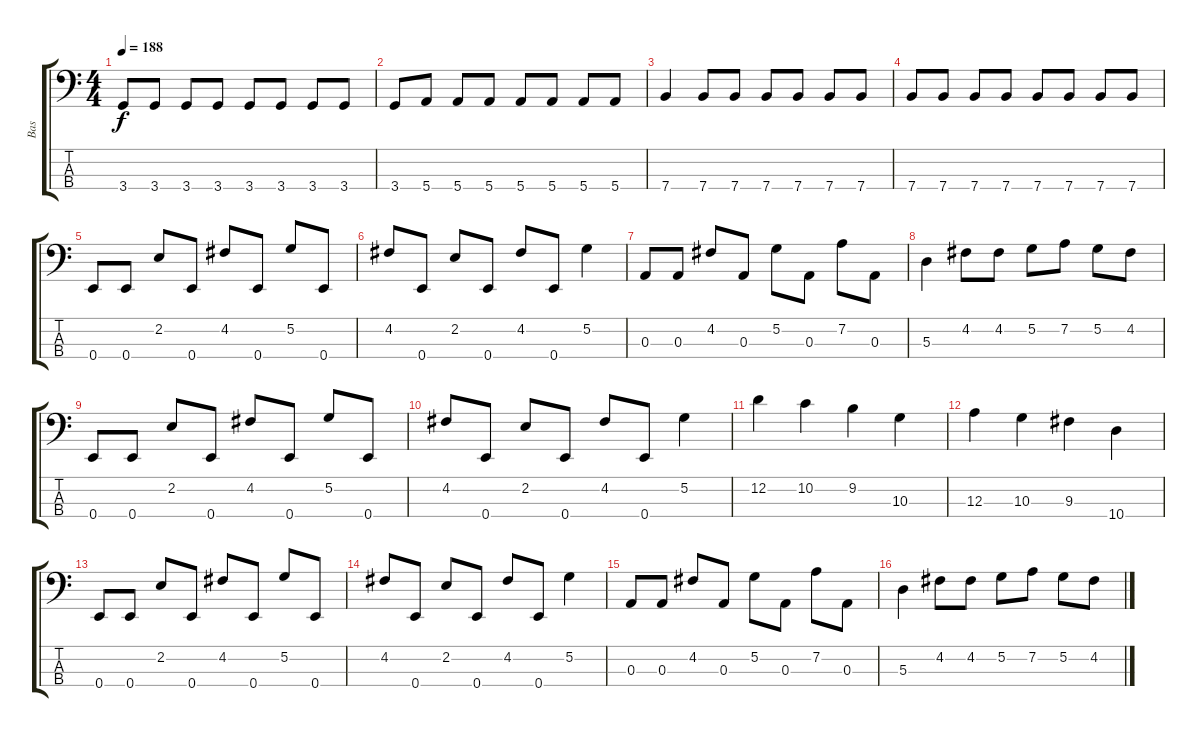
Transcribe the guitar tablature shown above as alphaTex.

\track ("Bas" "Bas") {instrument electricbassfinger}
\staff {score tabs}
\tuning (G2 D2 A1 E1) {hide}
\ts (4 4)
\tempo 188
\clef f4
\ks c
3.4.8{dy f} 3.4.8 3.4.8 3.4.8 3.4.8 3.4.8 3.4.8 3.4.8 |
3.4.8 5.4.8 5.4.8 5.4.8 5.4.8 5.4.8 5.4.8 5.4.8 |
7.4.4 7.4.8 7.4.8 7.4.8 7.4.8 7.4.8 7.4.8 |
7.4.8 7.4.8 7.4.8 7.4.8 7.4.8 7.4.8 7.4.8 7.4.8 |
0.4.8 0.4.8 2.2.8 0.4.8 4.2.8 0.4.8 5.2.8 0.4.8 |
4.2.8 0.4.8 2.2.8 0.4.8 4.2.8 0.4.8 5.2.4 |
0.3.8 0.3.8 4.2.8 0.3.8 5.2.8 0.3.8 7.2.8 0.3.8 |
5.3.4 4.2.8 4.2.8 5.2.8 7.2.8 5.2.8 4.2.8 |
0.4.8 0.4.8 2.2.8 0.4.8 4.2.8 0.4.8 5.2.8 0.4.8 |
4.2.8 0.4.8 2.2.8 0.4.8 4.2.8 0.4.8 5.2.4 |
12.2.4 10.2.4 9.2.4 10.3.4 |
12.3.4 10.3.4 9.3.4 10.4.4 |
0.4.8 0.4.8 2.2.8 0.4.8 4.2.8 0.4.8 5.2.8 0.4.8 |
4.2.8 0.4.8 2.2.8 0.4.8 4.2.8 0.4.8 5.2.4 |
0.3.8 0.3.8 4.2.8 0.3.8 5.2.8 0.3.8 7.2.8 0.3.8 |
5.3.4 4.2.8 4.2.8 5.2.8 7.2.8 5.2.8 4.2.8
